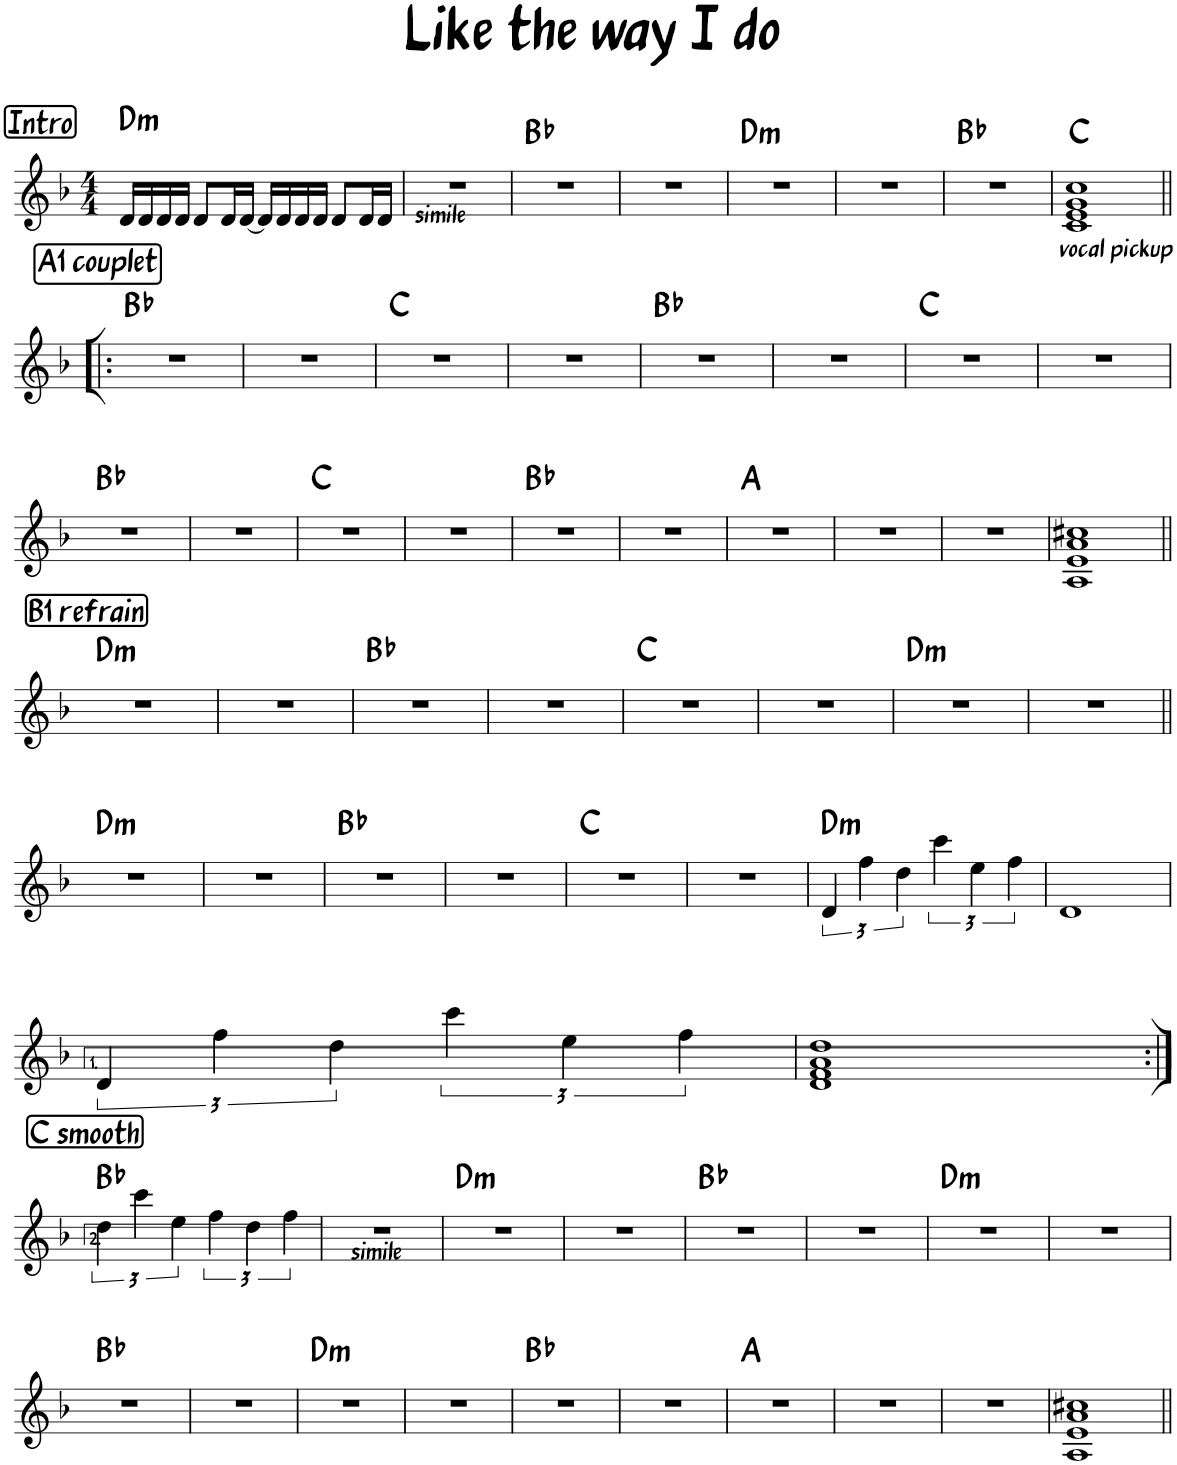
**kern	**harte
*part1	*part1
*staff1	*
*I"Piano	*
*I'Pno.	*
*clefG2	*
*k[b-]	*
*M4/4	*
!!LO:REH:place=s1:a:cj:fs=14:t=Intro
=1	=1
!	!LO:H:kt=m
16d/LL	D:min
16d/	.
16d/	.
16d/JJ	.
8d/L	.
16d/L	.
[16d/JJ	.
16d/LL]	.
16d/	.
16d/	.
16d/JJ	.
8d/L	.
16d/L	.
!LO:TX:a:t=simile	!
16d/JJ	.
=2	=2
1r	.
=3	=3
1r	Bb:maj
=4	=4
1r	.
=5	=5
!	!LO:H:kt=m
1r	D:min
=6	=6
1r	.
=7	=7
1r	Bb:maj
=8	=8
!LO:TX:b:t=vocal pickup	!
1c 1e 1g 1cc	C:maj
!!LO:LB:g=z
!!LO:REH:place=s1:a:cj:fs=14:t=A1 couplet
=9!|:	=9!|:
1r	Bb:maj
=10	=10
1r	.
=11	=11
1r	C:maj
=12	=12
1r	.
=13	=13
1r	Bb:maj
=14	=14
1r	.
=15	=15
1r	C:maj
=16	=16
1r	.
!!LO:LB:g=z
=17	=17
1r	Bb:maj
=18	=18
1r	.
=19	=19
1r	C:maj
=20	=20
1r	.
=21	=21
1r	Bb:maj
=22	=22
1r	.
=23	=23
1r	A:maj
=24	=24
1r	.
=25	=25
1r	.
=26	=26
1A 1e 1a 1cc#X	.
!!LO:LB:g=z
!!LO:REH:place=s1:a:cj:fs=14:t=B1 refrain
=27||	=27||
!	!LO:H:kt=m
1r	D:min
=28	=28
1r	.
=29	=29
1r	Bb:maj
=30	=30
1r	.
=31	=31
1r	C:maj
=32	=32
1r	.
=33	=33
!	!LO:H:kt=m
1r	D:min
=34	=34
1r	.
!!LO:LB:g=z
=35||	=35||
!	!LO:H:kt=m
1r	D:min
=36	=36
1r	.
=37	=37
1r	Bb:maj
=38	=38
1r	.
=39	=39
1r	C:maj
=40	=40
1r	.
=41	=41
!	!LO:H:kt=m
6d/	D:min
6ff\	.
6dd\	.
6ccc\	.
6ee\	.
6ff\	.
=42	=42
1d	.
!!LO:LB:g=z
=43	=43
6d/	.
6ff\	.
6dd\	.
6ccc\	.
6ee\	.
6ff\	.
=44	=44
1d 1f 1a 1dd	.
!!LO:LB:g=z
!!LO:REH:place=s1:a:cj:fs=14:t=C smooth
=45:|!	=45:|!
6dd\	Bb:maj
6ccc\	.
6ee\	.
6ff\	.
6dd\	.
6ff\	.
=46	=46
!LO:TX:a:t=simile	!
1r	.
=47	=47
!	!LO:H:kt=m
1r	D:min
=48	=48
1r	.
=49	=49
1r	Bb:maj
=50	=50
1r	.
=51	=51
!	!LO:H:kt=m
1r	D:min
=52	=52
1r	.
!!LO:LB:g=z
=53	=53
1r	Bb:maj
=54	=54
1r	.
=55	=55
!	!LO:H:kt=m
1r	D:min
=56	=56
1r	.
=57	=57
1r	Bb:maj
=58	=58
1r	.
=59	=59
1r	A:maj
=60	=60
1r	.
=61	=61
1r	.
=62	=62
1A 1e 1a 1cc#X	.
=||	=||
*-	*-
